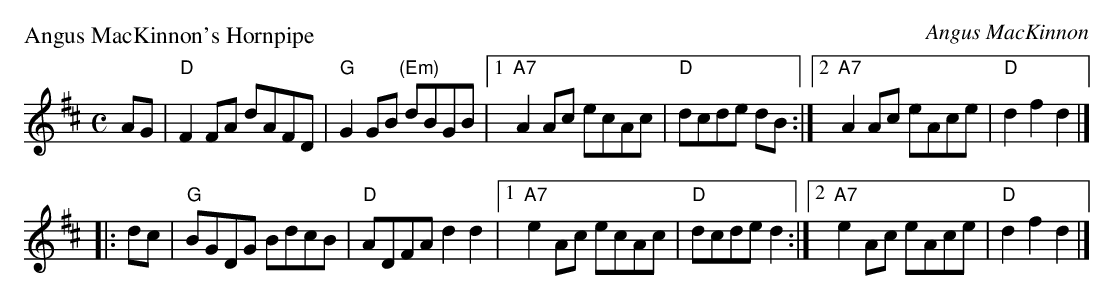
X:1
P: Angus MacKinnon's Hornpipe
C: Angus MacKinnon
M: C
L: 1/8
K: D
   AG | "D"F2FA dAFD | "G"G2GB "(Em)"dBGB |1 "A7"A2Ac ecAc | "D"dcde dB :|2 "A7"A2Ac eAce |"D"d2f2 d2 |]
|: dc | "G"BGDG BdcB | "D"ADFA       d2d2 |1 "A7"e2Ac ecAc | "D"dcde d2 :|2 "A7"e2Ac eAce |"D"d2f2 d2 |]
